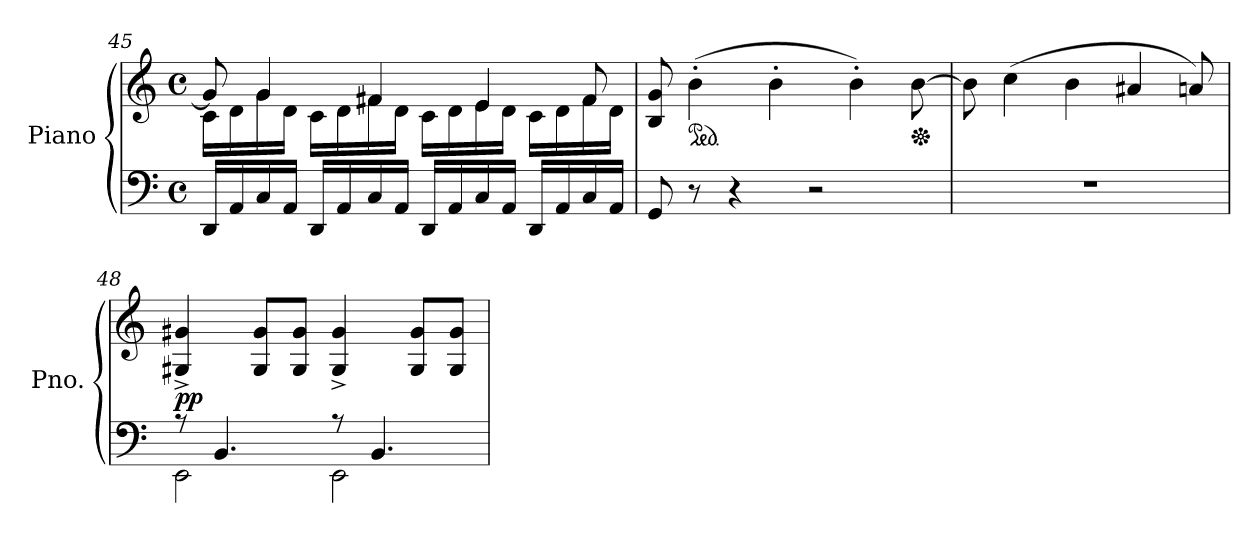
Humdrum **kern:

**kern	**kern	**dynam
*part1	*part1	*part1
*staff2	*staff1	*staff1/2
*I"Piano	*	*
*I'Pno.	*	*
*clefF4	*clefG2	*
*k[]	*k[]	*
*M4/4	*M4/4	*
*met(c)	*met(c)	*
=45	=45	=45
*	*^	*
16DD/LL	16c\LL	8g/]	.
16AA/	16d\	.	.
16C/	16g\	4g/	.
16AA/JJ	16d\JJ	.	.
16DD/LL	16c\LL	.	.
16AA/	16d\	.	.
16C/	16f#X\	4f#/	.
16AA/JJ	16d\JJ	.	.
16DD/LL	16c\LL	.	.
16AA/	16d\	.	.
16C/	16e\	4e/	.
16AA/JJ	16d\JJ	.	.
16DD/LL	16c\LL	.	.
16AA/	16d\	.	.
16C/	16f#\	8f#/	.
16AA/JJ	16d\JJ	.	.
*	*v	*v	*
=46	=46	=46
8GG/	8B/ 8g/	.
*	*ped	*
8r	(4b'\	.
4r	.	.
*	*MM130	*
.	4b'\	.
2r	.	.
.	4b'\)	.
*	*Xped	*
.	[8b\	.
!!LO:LB:g=z
=47	=47	=47
*	*MM125	*
1r	8b\]	.
.	(4cc\	.
*	*MM120	*
.	4b\	.
.	4a#X/	.
*	*MM105	*
.	8an/)	.
=48	=48	=48
*	*MM110	*
*^	*	*
!	!	!	!LO:DY:a=2
2EE\	8rA	4G#X/^ 4g#X/^	pp
.	4.BB/	.	.
.	.	8G#/ 8g#/L	.
.	.	8G#/ 8g#/J	.
2EE\	8rA	4G#/^ 4g#/^	.
.	4.BB/	.	.
.	.	8G#/ 8g#/L	.
.	.	8G#/ 8g#/J	.
*v	*v	*	*
=	=	=
*-	*-	*-
